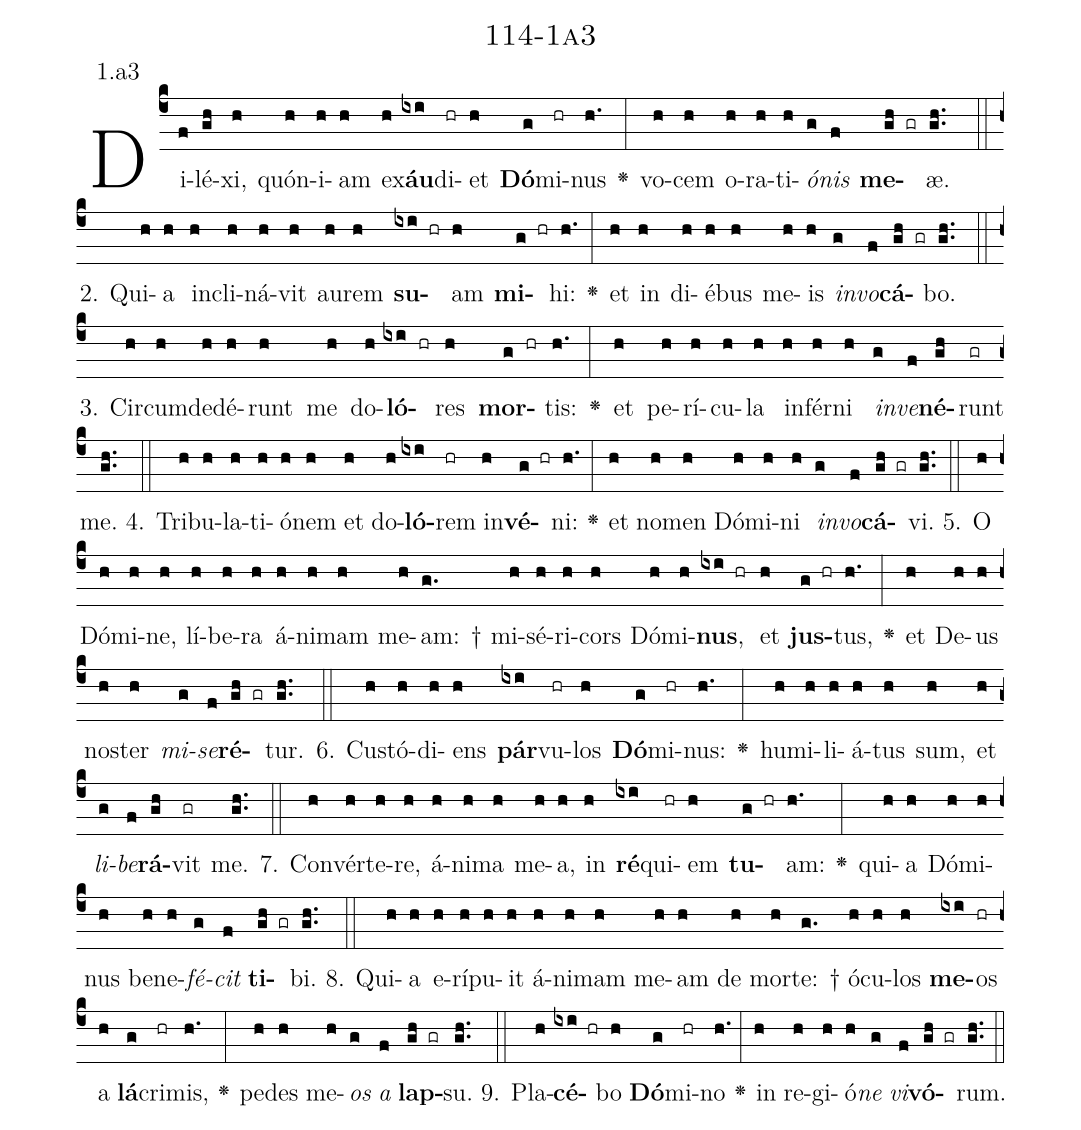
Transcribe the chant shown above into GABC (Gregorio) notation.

name: 114-1a3;
annotation: 1.a3;
%%
(c4)Di(f)lé(gh)xi,(h) quón(h)i(h)am(h) ex(h)<b>áu</b>(ixi)di(hr)et(h) <b>Dó</b>(g)mi(hr)nus(h.) <v>\greheightstar</v>(:) vo(h)cem(h) o(h)ra(h)ti(h)<i>ó</i>(g)<i>nis</i>(f) <b>me</b>(gh gr)æ.(gh..) (::)
2. Qui(h)a(h) in(h)cli(h)ná(h)vit(h) au(h)rem(h) <b>su</b>(ixi hr)am(h) <b>mi</b>(g hr)hi:(h.) <v>\greheightstar</v>(:) et(h) in(h) di(h)é(h)bus(h) me(h)is(h) <i>in</i>(g)<i>vo</i>(f)<b>cá</b>(gh gr)bo.(gh..) (::)
3. Cir(h)cum(h)de(h)dé(h)runt(h) me(h) do(h)<b>ló</b>(ixi hr)res(h) <b>mor</b>(g hr)tis:(h.) <v>\greheightstar</v>(:) et(h) pe(h)rí(h)cu(h)la(h) in(h)fér(h)ni(h) <i>in</i>(g)<i>ve</i>(f)<b>né</b>(gh)runt(gr) me.(gh..) (::)
4. Tri(h)bu(h)la(h)ti(h)ó(h)nem(h) et(h) do(h)<b>ló</b>(ixi)rem(hr) in(h)<b>vé</b>(g hr)ni:(h.) <v>\greheightstar</v>(:) et(h) no(h)men(h) Dó(h)mi(h)ni(h) <i>in</i>(g)<i>vo</i>(f)<b>cá</b>(gh gr)vi.(gh..) (::)
5. O(h) Dó(h)mi(h)ne,(h) lí(h)be(h)ra(h) á(h)ni(h)mam(h) me(h)am: †(g.) mi(h)sé(h)ri(h)cors(h) Dó(h)mi(h)<b>nus</b>,(ixi hr) et(h) <b>jus</b>(g hr)tus,(h.) <v>\greheightstar</v>(:) et(h) De(h)us(h) nos(h)ter(h) <i>mi</i>(g)<i>se</i>(f)<b>ré</b>(gh gr)tur.(gh..) (::)
6. Cus(h)tó(h)di(h)ens(h) <b>pár</b>(ixi)vu(hr)los(h) <b>Dó</b>(g)mi(hr)nus:(h.) <v>\greheightstar</v>(:) hu(h)mi(h)li(h)á(h)tus(h) sum,(h) et(h) <i>li</i>(g)<i>be</i>(f)<b>rá</b>(gh)vit(gr) me.(gh..) (::)
7. Con(h)vér(h)te(h)re,(h) á(h)ni(h)ma(h) me(h)a,(h) in(h) <b>ré</b>(ixi)qui(hr)em(h) <b>tu</b>(g hr)am:(h.) <v>\greheightstar</v>(:) qui(h)a(h) Dó(h)mi(h)nus(h) be(h)ne(h)<i>fé</i>(g)<i>cit</i>(f) <b>ti</b>(gh gr)bi.(gh..) (::)
8. Qui(h)a(h) e(h)rí(h)pu(h)it(h) á(h)ni(h)mam(h) me(h)am(h) de(h) mor(h)te: †(g.) ó(h)cu(h)los(h) <b>me</b>(ixi)os(hr) a(h) <b>lá</b>(g)cri(hr)mis,(h.) <v>\greheightstar</v>(:) pe(h)des(h) me(h)<i>os</i>(g) <i>a</i>(f) <b>lap</b>(gh gr)su.(gh..) (::)
9. Pla(h)<b>cé</b>(ixi hr)bo(h) <b>Dó</b>(g)mi(hr)no(h.) <v>\greheightstar</v>(:) in(h) re(h)gi(h)ó(h)<i>ne</i>(g) <i>vi</i>(f)<b>vó</b>(gh gr)rum.(gh..) (::)
